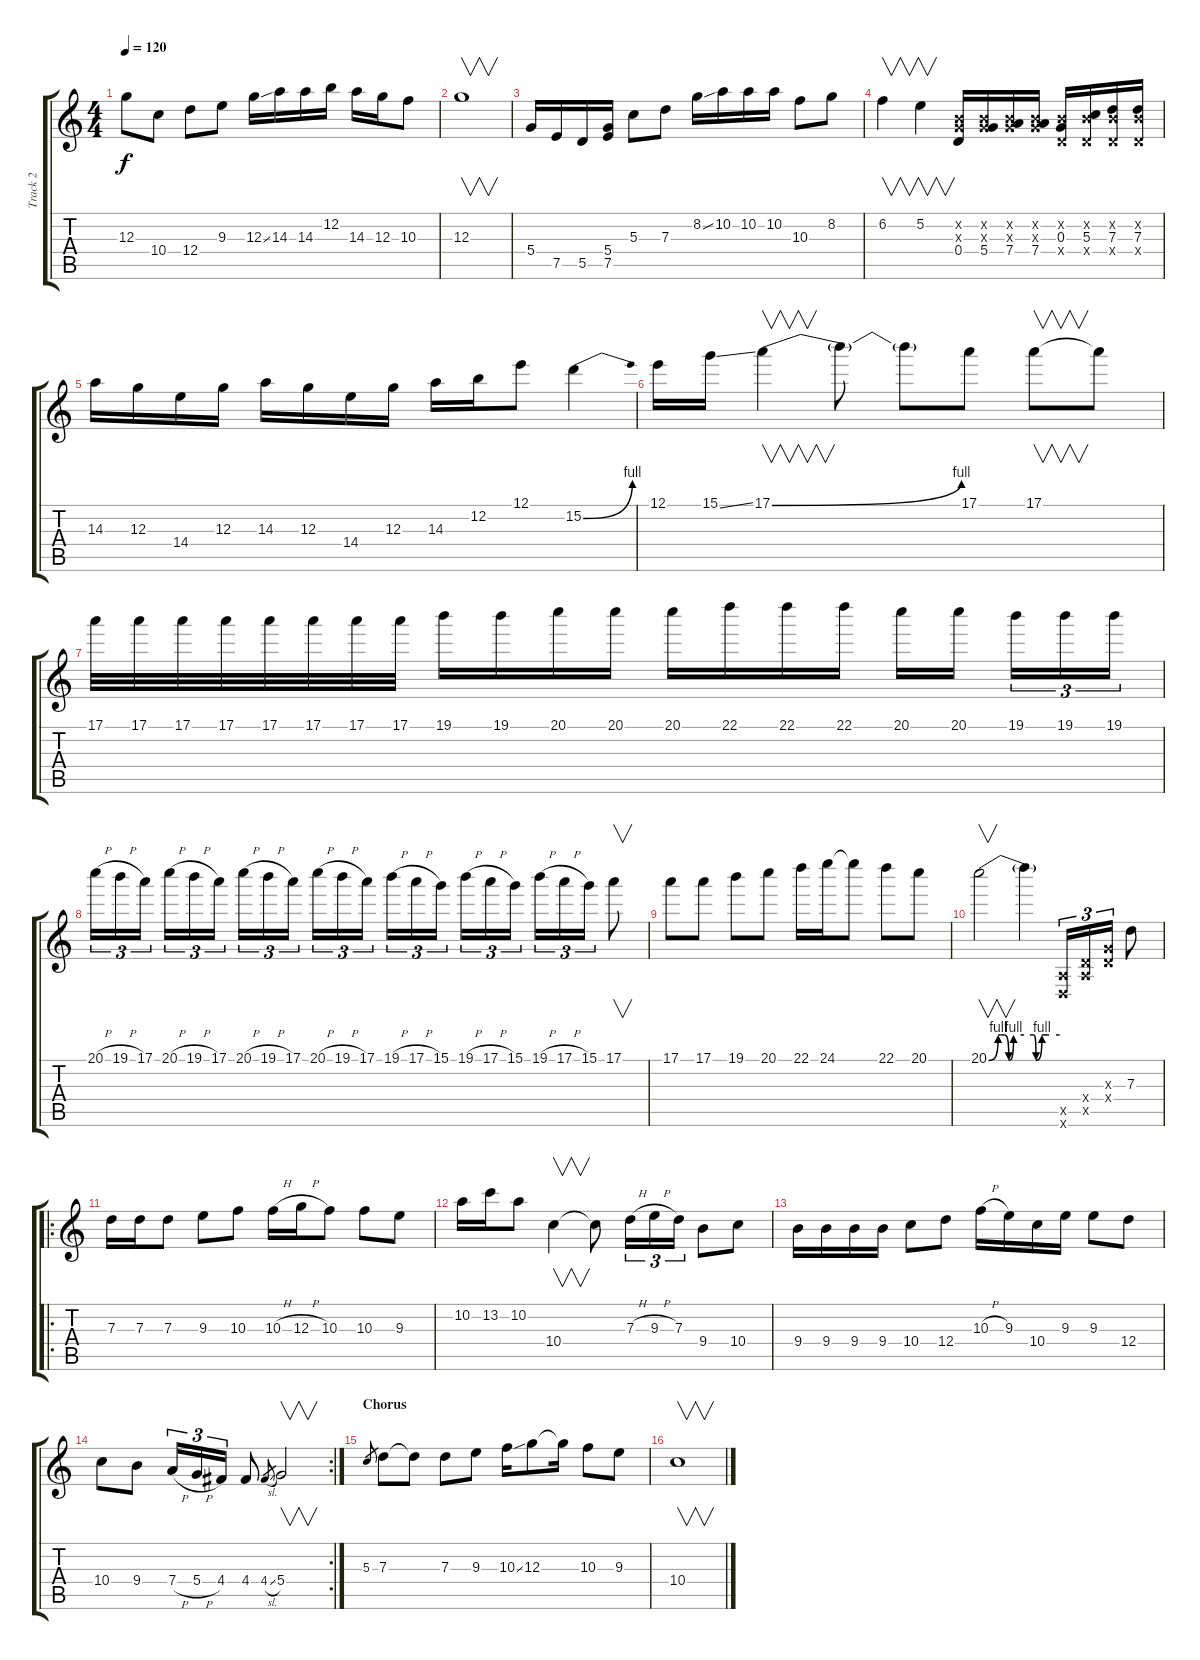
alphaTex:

\track ("Track 2" "Track 2") {instrument electricguitarjazz}
\staff {score tabs}
\tuning (E4 B3 G3 D3 A2 D2) {hide}
\ts (4 4)
\tempo 120
\clef g2
\ks c
12.3.8{dy f} 10.4.8 12.4.8 9.3.8 12.3{ss}.16 14.3.16 14.3.16 12.2.16 14.3.16 12.3.16 10.3.8 |
12.3.1{v} |
5.4.16{instrument guitarharmonics} 7.5.16 5.5.16 (5.4 7.5).16 5.3.8 7.3.8 8.2{ss}.16 10.2.16 10.2.16 10.2.16 10.3.8 8.2.8 |
6.2.4{v} 5.2.4{v} (0.2{x} 0.3{x} 0.4).16 (0.2{x} 0.3{x} 5.4).16 (0.2{x} 0.3{x} 7.4).16 (0.2{x} 0.3{x} 7.4).16 (0.2{x} 0.3 0.4{x}).16 (0.2{x} 5.3 0.4{x}).16 (0.2{x} 7.3 0.4{x}).16 (0.2{x} 7.3 0.4{x}).16 |
14.3.16 12.3.16 14.4.16 12.3.16 14.3.16 12.3.16 14.4.16 12.3.16 14.3.16 12.2.16 12.1.8 15.2{be (bend 0 0 60 4)}.4 |
12.1.16 15.1{ss}.16 17.1{be (bend 0 0 60 4)}.4{v} 17.1{t}.8 17.1{t}.8 17.1.8 17.1.8{v} 17.1{t}.8 |
17.1.32{instrument distortionguitar} 17.1.32 17.1.32 17.1.32 17.1.32 17.1.32 17.1.32 17.1.32 19.1.16 19.1.16 20.1.16 20.1.16 20.1.16 22.1.16 22.1.16 22.1.16 20.1.16 20.1.16 19.1.16{tu (3 2)} 19.1.16{tu (3 2)} 19.1.16{tu (3 2)} |
20.1{h}.16{tu (3 2)} 19.1{h}.16{tu (3 2)} 17.1.16{tu (3 2)} 20.1{h}.16{tu (3 2)} 19.1{h}.16{tu (3 2)} 17.1.16{tu (3 2)} 20.1{h}.16{tu (3 2)} 19.1{h}.16{tu (3 2)} 17.1.16{tu (3 2)} 20.1{h}.16{tu (3 2)} 19.1{h}.16{tu (3 2)} 17.1.16{tu (3 2)} 19.1{h}.16{tu (3 2)} 17.1{h}.16{tu (3 2)} 15.1.16{tu (3 2)} 19.1{h}.16{tu (3 2)} 17.1{h}.16{tu (3 2)} 15.1.16{tu (3 2)} 19.1{h}.16{tu (3 2)} 17.1{h}.16{tu (3 2)} 15.1.16{tu (3 2)} 17.1.8{v} |
17.1.8 17.1.8 19.1.8 20.1.8 22.1.16 24.1.16 24.1{t}.8 22.1.8 20.1.8 |
20.1{be (custom 0 0 8 4 10 4 13 4 17 0 21 4 30 4 38 4 40 0 45 4 51 4 60 4)}.2{v} 20.1{t}.4 (0.5{x} 0.6{x}).16{tu (3 2)} (0.4{x} 0.5{x}).16{tu (3 2)} (0.3{x} 0.4{x}).16{tu (3 2)} 7.3.8 |
\ro
7.3.16{balance 0 instrument distortionguitar} 7.3.16 7.3.8 9.3.8 10.3.8 10.3{h}.16 12.3{h}.16 10.3.8 10.3.8 9.3.8 |
10.2.16 13.2.16 10.2.8 10.4.4{v} 10.4{t}.8 7.3{h}.16{tu (3 2)} 9.3{h}.16{tu (3 2)} 7.3.16{tu (3 2)} 9.4.8 10.4.8 |
9.4.16 9.4.16 9.4.16 9.4.16 10.4.8 12.4.8 10.3{h}.16 9.3.16 10.4.16 9.3.16 9.3.8 12.4.8 |
\rc 2
10.4.8 9.4.8 7.4{h}.16{tu (3 2)} 5.4{h}.16{tu (3 2)} 4.4.16{tu (3 2)} 4.4.8 4.4{sl}.8{gr} 5.4.2{v} |
\section ("" "Chorus")
5.3.8{gr} 7.3.8{balance 0 instrument distortionguitar} 7.3{t}.8 7.3.8 9.3.8 10.3{ss}.16 12.3.8 12.3{t}.16 10.3.8 9.3.8 |
10.4.1{v}
